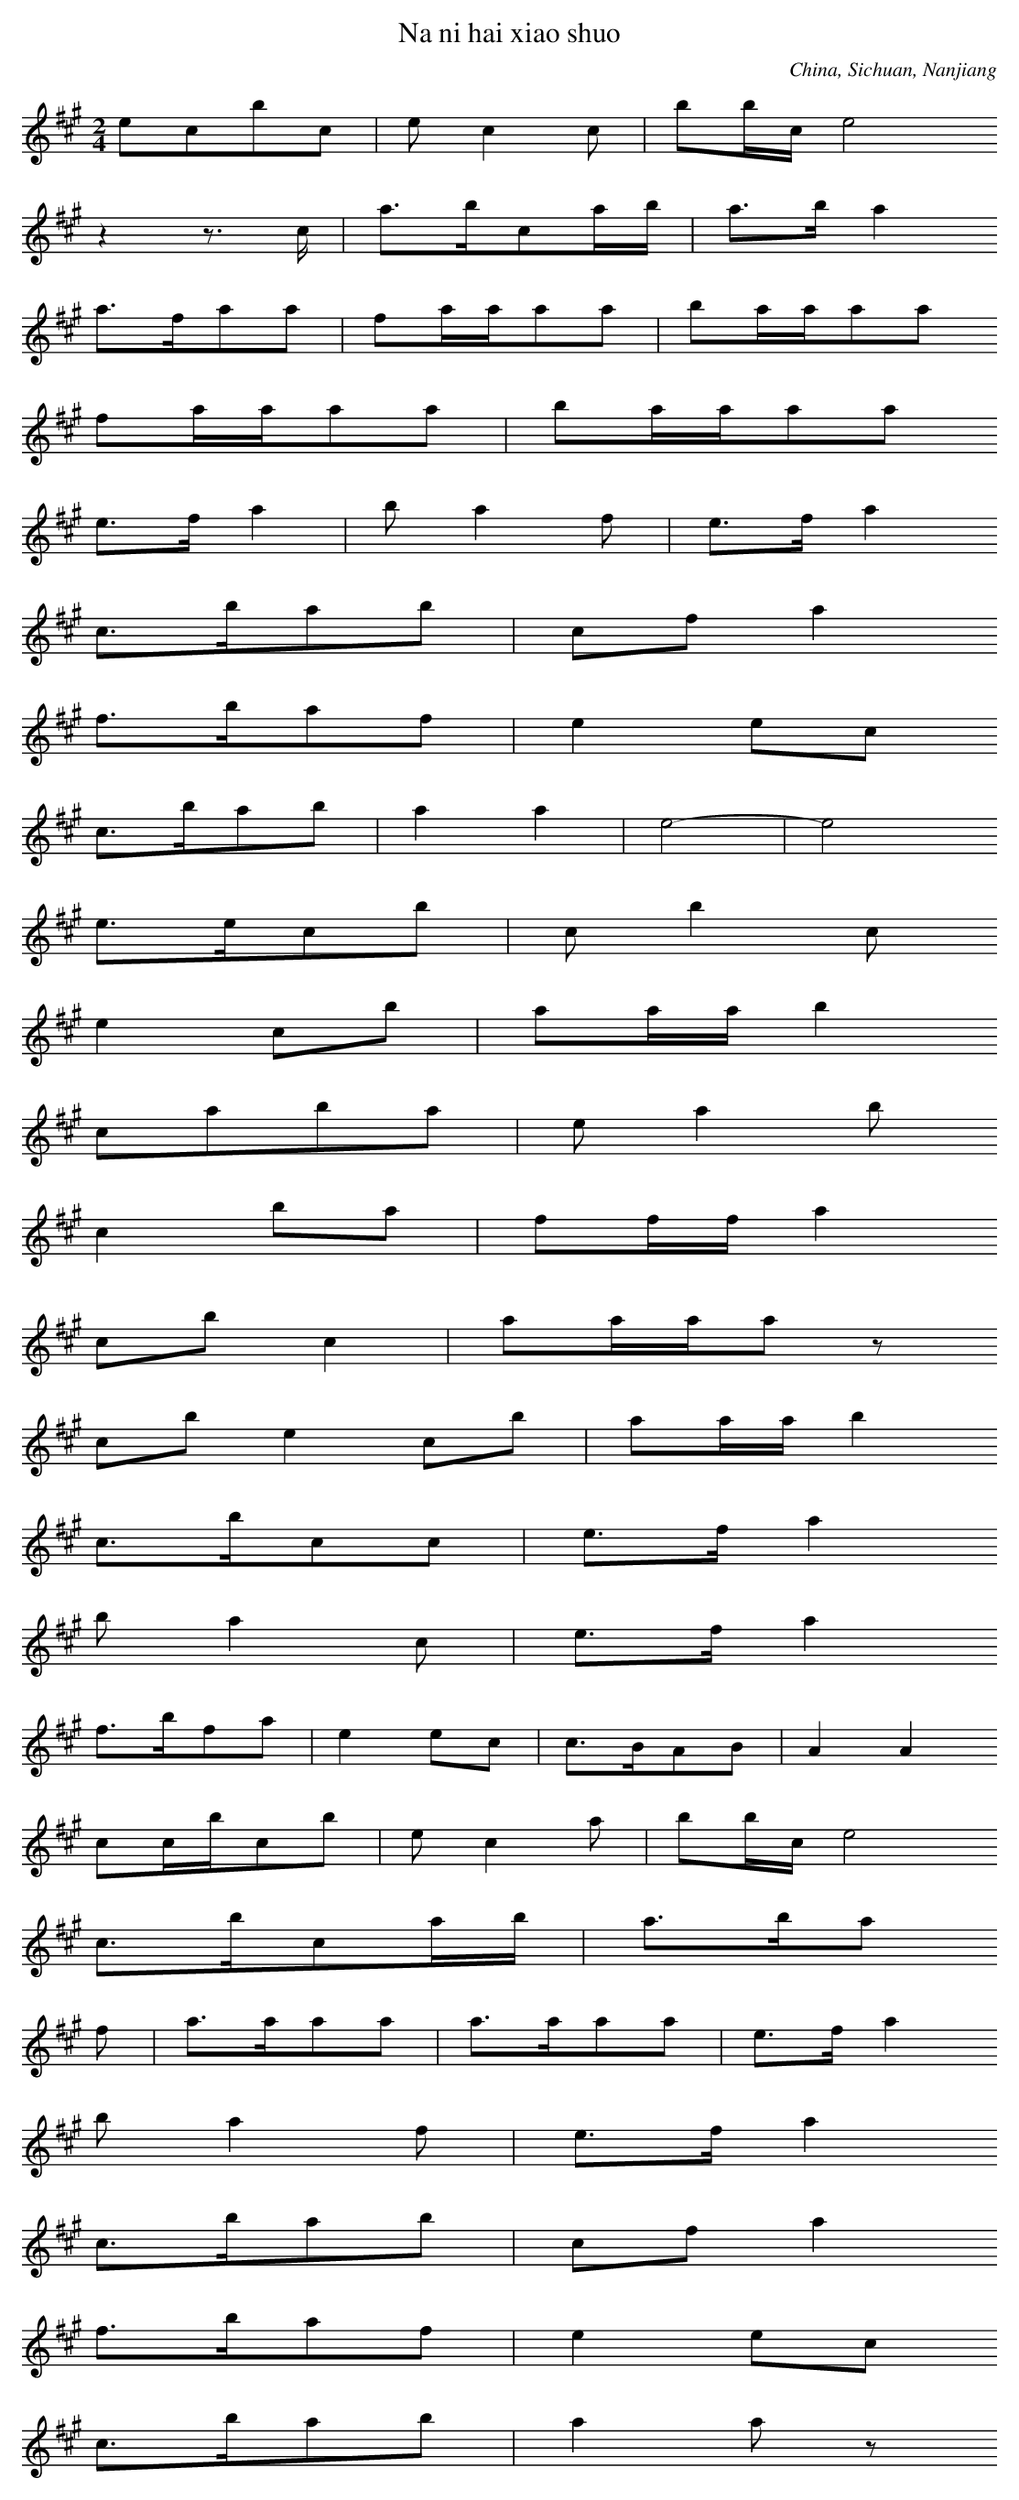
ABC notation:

X:1
T: Na ni hai xiao shuo
O: China, Sichuan, Nanjiang
M: 2/4
L: 1/16
K: A
e2c2b2c2 | e2c4c2 | b2bce8
z4z3c | a3bc2ab | a3ba4
a3fa2a2 | f2aaa2a2 | b2aaa2a2
f2aaa2a2 | b2aaa2a2
e3fa4 | b2a4f2 | e3fa4
c3ba2b2 | c2f2a4
f3ba2f2 | e4e2c2
c3ba2b2 | a4a4 | e8- | e8
e3ec2b2 | c2b4c2
e4c2b2 | a2aab4
c2a2b2a2 | e2a4b2
c4b2a2 | f2ffa4
c2b2c4 | a2aaa2z2
c2b2e4c2b2 | a2aab4
c3bc2c2 | e3fa4
b2a4c2 | e3fa4
f3bf2a2 | e4e2c2 | c3BA2B2 | A4A4
c2cbc2b2 | e2c4a2 | b2bce8
c3bc2ab | a3ba2
f2 | a3aa2a2 | a3aa2a2 | e3fa4
b2a4f2 | e3fa4
c3ba2b2 | c2f2a4
f3ba2f2 | e4e2c2
c3ba2b2 | a4a2z2
